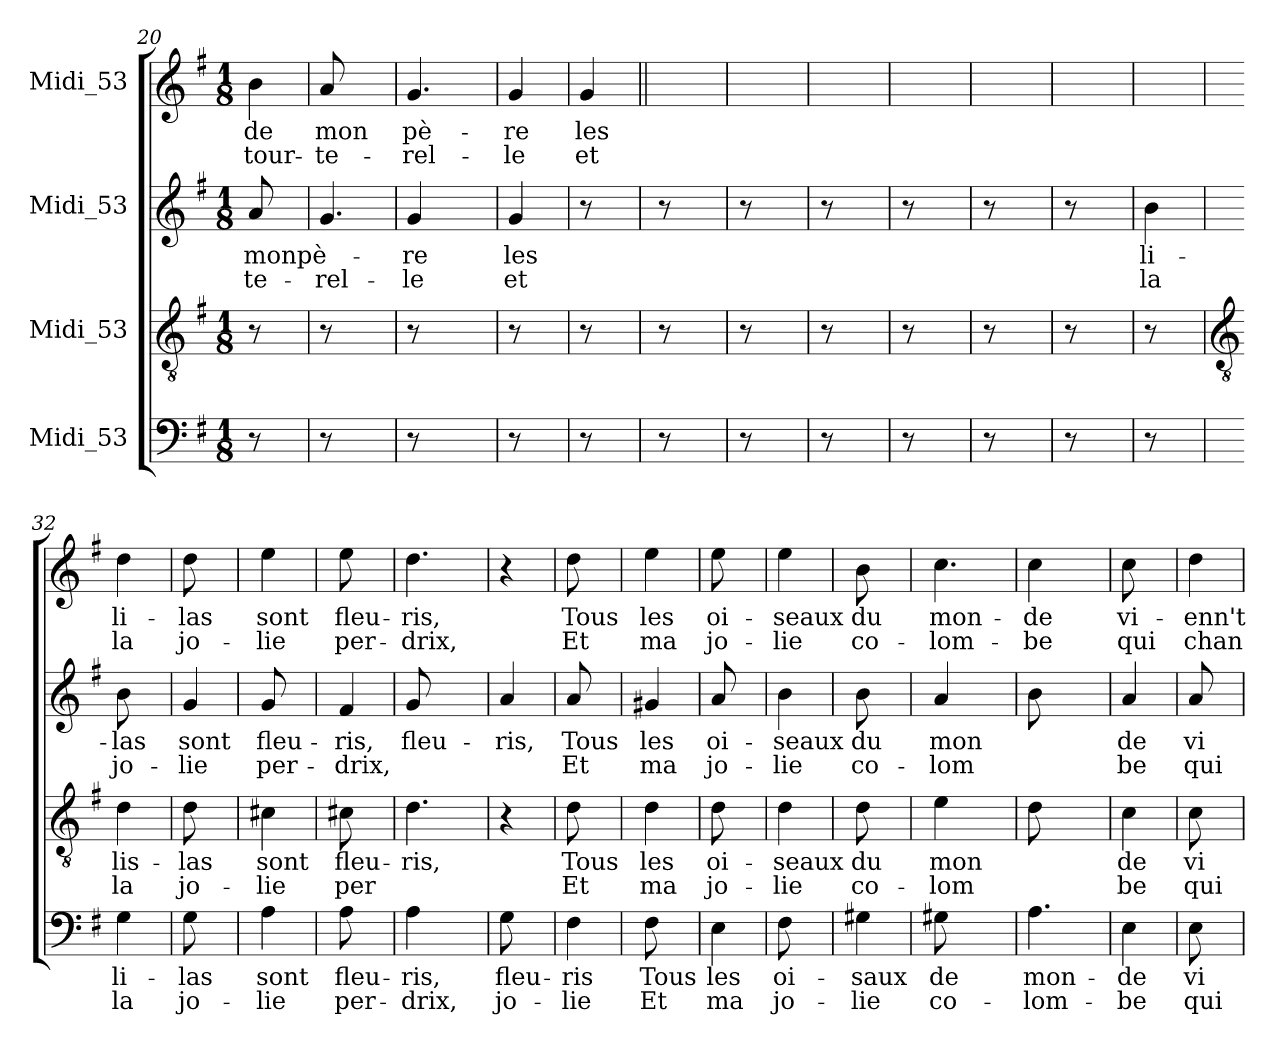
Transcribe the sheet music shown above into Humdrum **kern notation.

**kern	**text	**text	**kern	**text	**text	**kern	**text	**text	**kern	**text	**text
*part4	*part4	*part4	*part3	*part3	*part3	*part2	*part2	*part2	*part1	*part1	*part1
*staff4	*staff4	*staff4	*staff3	*staff3	*staff3	*staff2	*staff2	*staff2	*staff1	*staff1	*staff1
*I"Midi_53	*	*	*I"Midi_53	*	*	*I"Midi_53	*	*	*I"Midi_53	*	*
*clefF4	*	*	*clefGv2	*	*	*clefG2	*	*	*clefG2	*	*
*k[f#]	*	*	*k[f#]	*	*	*k[f#]	*	*	*k[f#]	*	*
*G:	*	*	*G:	*	*	*G:	*	*	*G:	*	*
*M1/8	*	*	*M1/8	*	*	*M1/8	*	*	*M1/8	*	*
=20	=20	=20	=20	=20	=20	=20	=20	=20	=20	=20	=20
!	!	!	!	!	!	!	!LO:LY:b	!LO:LY:b	!	!LO:LY:b	!LO:LY:b
8r	.	.	8r	.	.	8a/	-monpè-	-te-	4b\	de	tour-
8ryy	.	.	8ryy	.	.	8ryy	.	.	.	.	.
=21	=21	=21	=21	=21	=21	=21	=21	=21	=21	=21	=21
!	!	!	!	!	!	!	!	!LO:LY:b	!	!LO:LY:b	!LO:LY:b
8r	.	.	8r	.	.	4.g/	.	-rel-	8a/	-mon	te-
4ryy	.	.	4ryy	.	.	.	.	.	4ryy	.	.
=22	=22	=22	=22	=22	=22	=22	=22	=22	=22	=22	=22
!	!	!	!	!	!	!	!LO:LY:b	!LO:LY:b	!	!LO:LY:b	!LO:LY:b
8r	.	.	8r	.	.	4g/	-re	le	4.g/	-pè-	-rel-
4ryy	.	.	4ryy	.	.	.	.	.	.	.	.
.	.	.	.	.	.	8ryy	.	.	.	.	.
!!LO:LB:g=z
=23	=23	=23	=23	=23	=23	=23	=23	=23	=23	=23	=23
!	!	!	!	!	!	!	!LO:LY:b	!LO:LY:b	!	!LO:LY:b	!LO:LY:b
8r	.	.	8r	.	.	4g/	les	et	4g/	-re	le
8ryy	.	.	8ryy	.	.	.	.	.	.	.	.
!!LO:LB:g=z
=24	=24	=24	=24	=24	=24	=24	=24	=24	=24	=24	=24
!	!	!	!	!	!	!	!	!	!	!LO:LY:b	!LO:LY:b
8r	.	.	8r	.	.	8r	.	.	4g/	les	et
8ryy	.	.	8ryy	.	.	8ryy	.	.	.	.	.
=25	=25||	=25||	=25	=25||	=25||	=25	=25||	=25||	=25||	=25||	=25||
8r	.	.	8r	.	.	8r	.	.	4ryy	.	.
8ryy	.	.	8ryy	.	.	8ryy	.	.	.	.	.
=26	=26	=26	=26	=26	=26	=26	=26	=26	=26	=26	=26
8r	.	.	8r	.	.	8r	.	.	4ryy	.	.
8ryy	.	.	8ryy	.	.	8ryy	.	.	.	.	.
=27	=27	=27	=27	=27	=27	=27	=27	=27	=27	=27	=27
8r	.	.	8r	.	.	8r	.	.	4ryy	.	.
8ryy	.	.	8ryy	.	.	8ryy	.	.	.	.	.
=28	=28	=28	=28	=28	=28	=28	=28	=28	=28	=28	=28
8r	.	.	8r	.	.	8r	.	.	4ryy	.	.
8ryy	.	.	8ryy	.	.	8ryy	.	.	.	.	.
=29	=29	=29	=29	=29	=29	=29	=29	=29	=29	=29	=29
8r	.	.	8r	.	.	8r	.	.	4ryy	.	.
8ryy	.	.	8ryy	.	.	8ryy	.	.	.	.	.
=30	=30	=30	=30	=30	=30	=30	=30	=30	=30	=30	=30
8r	.	.	8r	.	.	8r	.	.	4ryy	.	.
8ryy	.	.	8ryy	.	.	8ryy	.	.	.	.	.
!!LO:LB:g=z
=31	=31	=31	=31	=31	=31	=31	=31	=31	=31	=31	=31
!	!	!	!	!	!	!	!LO:LY:b	!LO:LY:b	!	!	!
8r	.	.	8r	.	.	4b\	li-	-la	8ryy	.	.
8ryy	.	.	8ryy	.	.	.	.	.	8ryy	.	.
!!LO:LB:g=z
=32	=32	=32	=32	=32	=32	=32	=32	=32	=32	=32	=32
*	*	*	*clefGv2	*	*	*	*	*	*	*	*
!	!LO:LY:b	!LO:LY:b	!	!LO:LY:b	!LO:LY:b	!	!LO:LY:b	!LO:LY:b	!	!LO:LY:b	!LO:LY:b
4G\	li-	-la	4d\	lis-	-la	8b\	las	jo-	4dd\	li-	-la
.	.	.	.	.	.	8ryy	.	.	.	.	.
=33	=33	=33	=33	=33	=33	=33	=33	=33	=33	=33	=33
!	!LO:LY:b	!LO:LY:b	!	!LO:LY:b	!LO:LY:b	!	!LO:LY:b	!LO:LY:b	!	!LO:LY:b	!LO:LY:b
8G\	las	jo-	8d\	las	jo-	4g/	-sont	lie	8dd\	las	jo-
8ryy	.	.	8ryy	.	.	.	.	.	8ryy	.	.
=34	=34	=34	=34	=34	=34	=34	=34	=34	=34	=34	=34
!	!LO:LY:b	!LO:LY:b	!	!LO:LY:b	!LO:LY:b	!	!LO:LY:b	!LO:LY:b	!	!LO:LY:b	!LO:LY:b
4A\	-sont	lie	4c#X\	-sont	lie	8g/	fleu-	-per-	4ee\	-sont	lie
.	.	.	.	.	.	8ryy	.	.	.	.	.
=35	=35	=35	=35	=35	=35	=35	=35	=35	=35	=35	=35
!	!LO:LY:b	!LO:LY:b	!	!LO:LY:b	!LO:LY:b	!	!LO:LY:b	!LO:LY:b	!	!LO:LY:b	!LO:LY:b
8A\	fleu-	-per-	8c#X\	fleu-	-per	4f#/	-ris,	drix,	8ee\	fleu-	-per-
8ryy	.	.	8ryy	.	.	.	.	.	8ryy	.	.
=36	=36	=36	=36	=36	=36	=36	=36	=36	=36	=36	=36
!	!LO:LY:b	!LO:LY:b	!	!LO:LY:b	!	!	!LO:LY:b	!	!	!LO:LY:b	!LO:LY:b
4A\	-ris,	drix,	4.d\	ris,	.	8g/	fleu-	.	4.dd\	-ris,	drix,
.	.	.	.	.	.	4ryy	.	.	.	.	.
8ryy	.	.	.	.	.	.	.	.	.	.	.
=37	=37	=37	=37	=37	=37	=37	=37	=37	=37	=37	=37
!	!LO:LY:b	!LO:LY:b	!	!	!	!	!LO:LY:b	!	!	!	!
8G\	fleu-	-jo-	4r	.	.	4a/	-ris,	.	4r	.	.
8ryy	.	.	.	.	.	.	.	.	.	.	.
=38	=38	=38	=38	=38	=38	=38	=38	=38	=38	=38	=38
!	!LO:LY:b	!LO:LY:b	!	!LO:LY:b	!LO:LY:b	!	!LO:LY:b	!LO:LY:b	!	!LO:LY:b	!LO:LY:b
4F#\	-ris	lie	8d\	Tous	Et	8a/	Tous	Et	8dd\	Tous	Et
.	.	.	8ryy	.	.	8ryy	.	.	8ryy	.	.
=39	=39	=39	=39	=39	=39	=39	=39	=39	=39	=39	=39
!	!LO:LY:b	!LO:LY:b	!	!LO:LY:b	!LO:LY:b	!	!LO:LY:b	!LO:LY:b	!	!LO:LY:b	!LO:LY:b
8F#\	Tous	Et	4d\	les	ma	4g#X/	les	ma	4ee\	les	ma
8ryy	.	.	.	.	.	.	.	.	.	.	.
=40	=40	=40	=40	=40	=40	=40	=40	=40	=40	=40	=40
!	!LO:LY:b	!LO:LY:b	!	!LO:LY:b	!LO:LY:b	!	!LO:LY:b	!LO:LY:b	!	!LO:LY:b	!LO:LY:b
4E\	les	ma	8d\	oi-	-jo-	8a/	oi-	-jo-	8ee\	oi-	-jo-
.	.	.	8ryy	.	.	8ryy	.	.	8ryy	.	.
=41	=41	=41	=41	=41	=41	=41	=41	=41	=41	=41	=41
!	!LO:LY:b	!LO:LY:b	!	!LO:LY:b	!LO:LY:b	!	!LO:LY:b	!LO:LY:b	!	!LO:LY:b	!LO:LY:b
8F#\	oi-	-jo-	4d\	-seaux	lie	4b\	-seaux	lie	4ee\	-seaux	lie
8ryy	.	.	.	.	.	.	.	.	.	.	.
=42	=42	=42	=42	=42	=42	=42	=42	=42	=42	=42	=42
!	!LO:LY:b	!LO:LY:b	!	!LO:LY:b	!LO:LY:b	!	!LO:LY:b	!LO:LY:b	!	!LO:LY:b	!LO:LY:b
4G#X\	-saux	lie	8d\	du	co-	8b\	du	co-	8b\	du	co-
.	.	.	8ryy	.	.	8ryy	.	.	8ryy	.	.
=43	=43	=43	=43	=43	=43	=43	=43	=43	=43	=43	=43
!	!LO:LY:b	!LO:LY:b	!	!LO:LY:b	!LO:LY:b	!	!LO:LY:b	!LO:LY:b	!	!LO:LY:b	!LO:LY:b
8G#X\	de	co-	4e\	-mon	lom	4a/	-mon	lom	4.cc\	-mon-	-lom-
4ryy	.	.	.	.	.	.	.	.	.	.	.
.	.	.	8ryy	.	.	8ryy	.	.	.	.	.
=44	=44	=44	=44	=44	=44	=44	=44	=44	=44	=44	=44
!	!LO:LY:b	!LO:LY:b	!	!	!	!	!	!	!	!LO:LY:b	!LO:LY:b
4.A\	-mon-	-lom-	8d\	.	.	8b\	.	.	4cc\	-de	be
.	.	.	4ryy	.	.	4ryy	.	.	.	.	.
.	.	.	.	.	.	.	.	.	8ryy	.	.
=45	=45	=45	=45	=45	=45	=45	=45	=45	=45	=45	=45
!	!LO:LY:b	!LO:LY:b	!	!LO:LY:b	!LO:LY:b	!	!LO:LY:b	!LO:LY:b	!	!LO:LY:b	!LO:LY:b
4E\	-de	be	4c\	de	be	4a/	de	be	8cc\	vi-	-qui
.	.	.	.	.	.	.	.	.	8ryy	.	.
=46	=46	=46	=46	=46	=46	=46	=46	=46	=46	=46	=46
!	!LO:LY:b	!LO:LY:b	!	!LO:LY:b	!LO:LY:b	!	!LO:LY:b	!LO:LY:b	!	!LO:LY:b	!LO:LY:b
8E\	vi-	-qui	8c\	vi-	-qui	8a/	vi-	-qui	4dd\	enn't	chan-
8ryy	.	.	8ryy	.	.	8ryy	.	.	.	.	.
=	=	=	=	=	=	=	=	=	=	=	=
*-	*-	*-	*-	*-	*-	*-	*-	*-	*-	*-	*-
